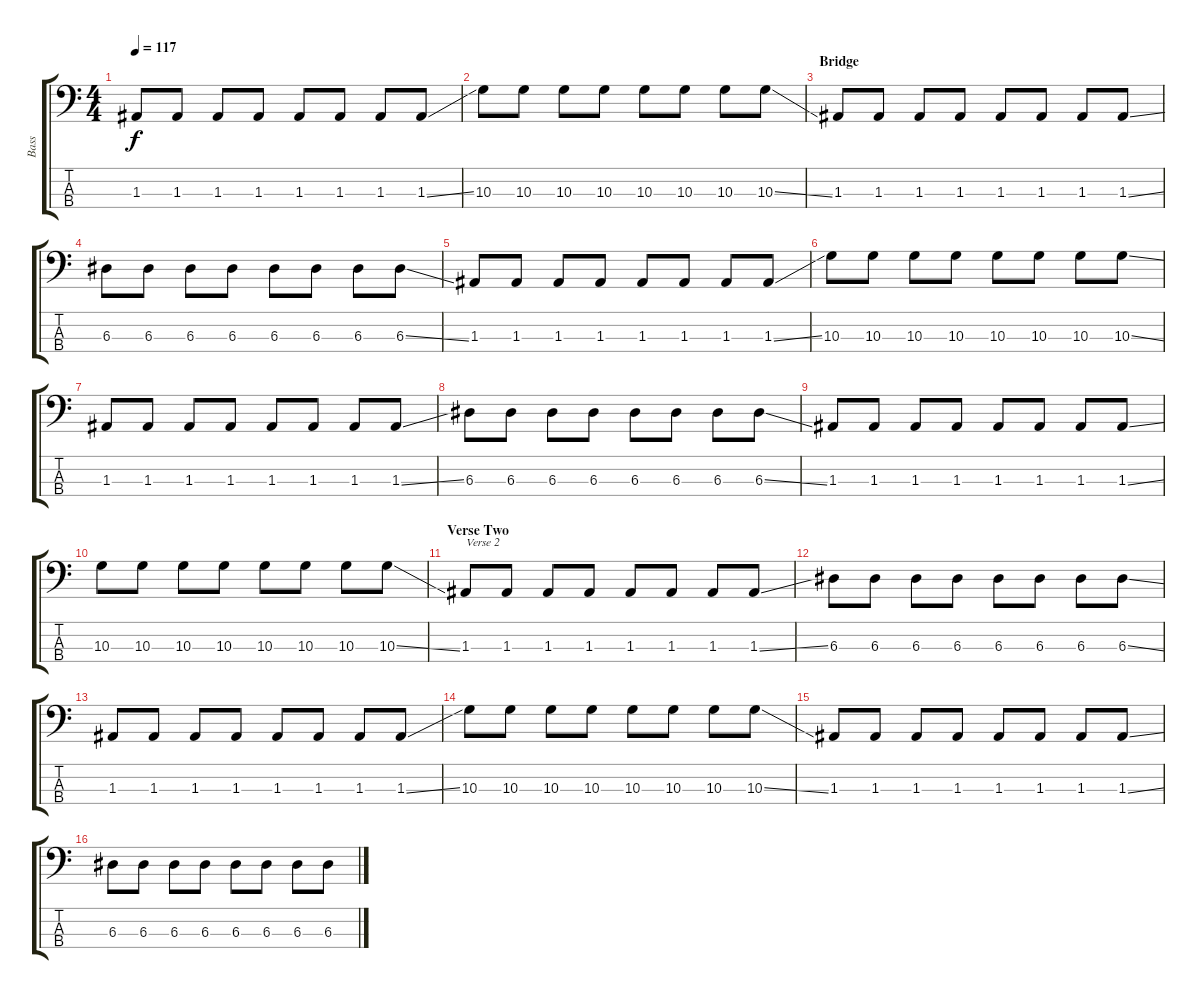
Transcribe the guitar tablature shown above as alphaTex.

\track ("Bass" "Bass") {instrument electricbassfinger}
\staff {score tabs}
\tuning (G2 D2 A1 E1) {hide}
\ts (4 4)
\tempo 117
\clef f4
\ks c
1.3.8{dy f} 1.3.8 1.3.8 1.3.8 1.3.8 1.3.8 1.3.8 1.3{ss}.8 |
10.3.8 10.3.8 10.3.8 10.3.8 10.3.8 10.3.8 10.3.8 10.3{ss}.8 |
\section ("" "Bridge")
1.3.8 1.3.8 1.3.8 1.3.8 1.3.8 1.3.8 1.3.8 1.3{ss}.8 |
6.3.8 6.3.8 6.3.8 6.3.8 6.3.8 6.3.8 6.3.8 6.3{ss}.8 |
1.3.8 1.3.8 1.3.8 1.3.8 1.3.8 1.3.8 1.3.8 1.3{ss}.8 |
10.3.8 10.3.8 10.3.8 10.3.8 10.3.8 10.3.8 10.3.8 10.3{ss}.8 |
1.3.8 1.3.8 1.3.8 1.3.8 1.3.8 1.3.8 1.3.8 1.3{ss}.8 |
6.3.8 6.3.8 6.3.8 6.3.8 6.3.8 6.3.8 6.3.8 6.3{ss}.8 |
1.3.8 1.3.8 1.3.8 1.3.8 1.3.8 1.3.8 1.3.8 1.3{ss}.8 |
10.3.8 10.3.8 10.3.8 10.3.8 10.3.8 10.3.8 10.3.8 10.3{ss}.8 |
\section ("" "Verse Two")
1.3.8{txt "Verse 2"} 1.3.8 1.3.8 1.3.8 1.3.8 1.3.8 1.3.8 1.3{ss}.8 |
6.3.8 6.3.8 6.3.8 6.3.8 6.3.8 6.3.8 6.3.8 6.3{ss}.8 |
1.3.8 1.3.8 1.3.8 1.3.8 1.3.8 1.3.8 1.3.8 1.3{ss}.8 |
10.3.8 10.3.8 10.3.8 10.3.8 10.3.8 10.3.8 10.3.8 10.3{ss}.8 |
1.3.8 1.3.8 1.3.8 1.3.8 1.3.8 1.3.8 1.3.8 1.3{ss}.8 |
6.3.8 6.3.8 6.3.8 6.3.8 6.3.8 6.3.8 6.3.8 6.3{ss}.8
